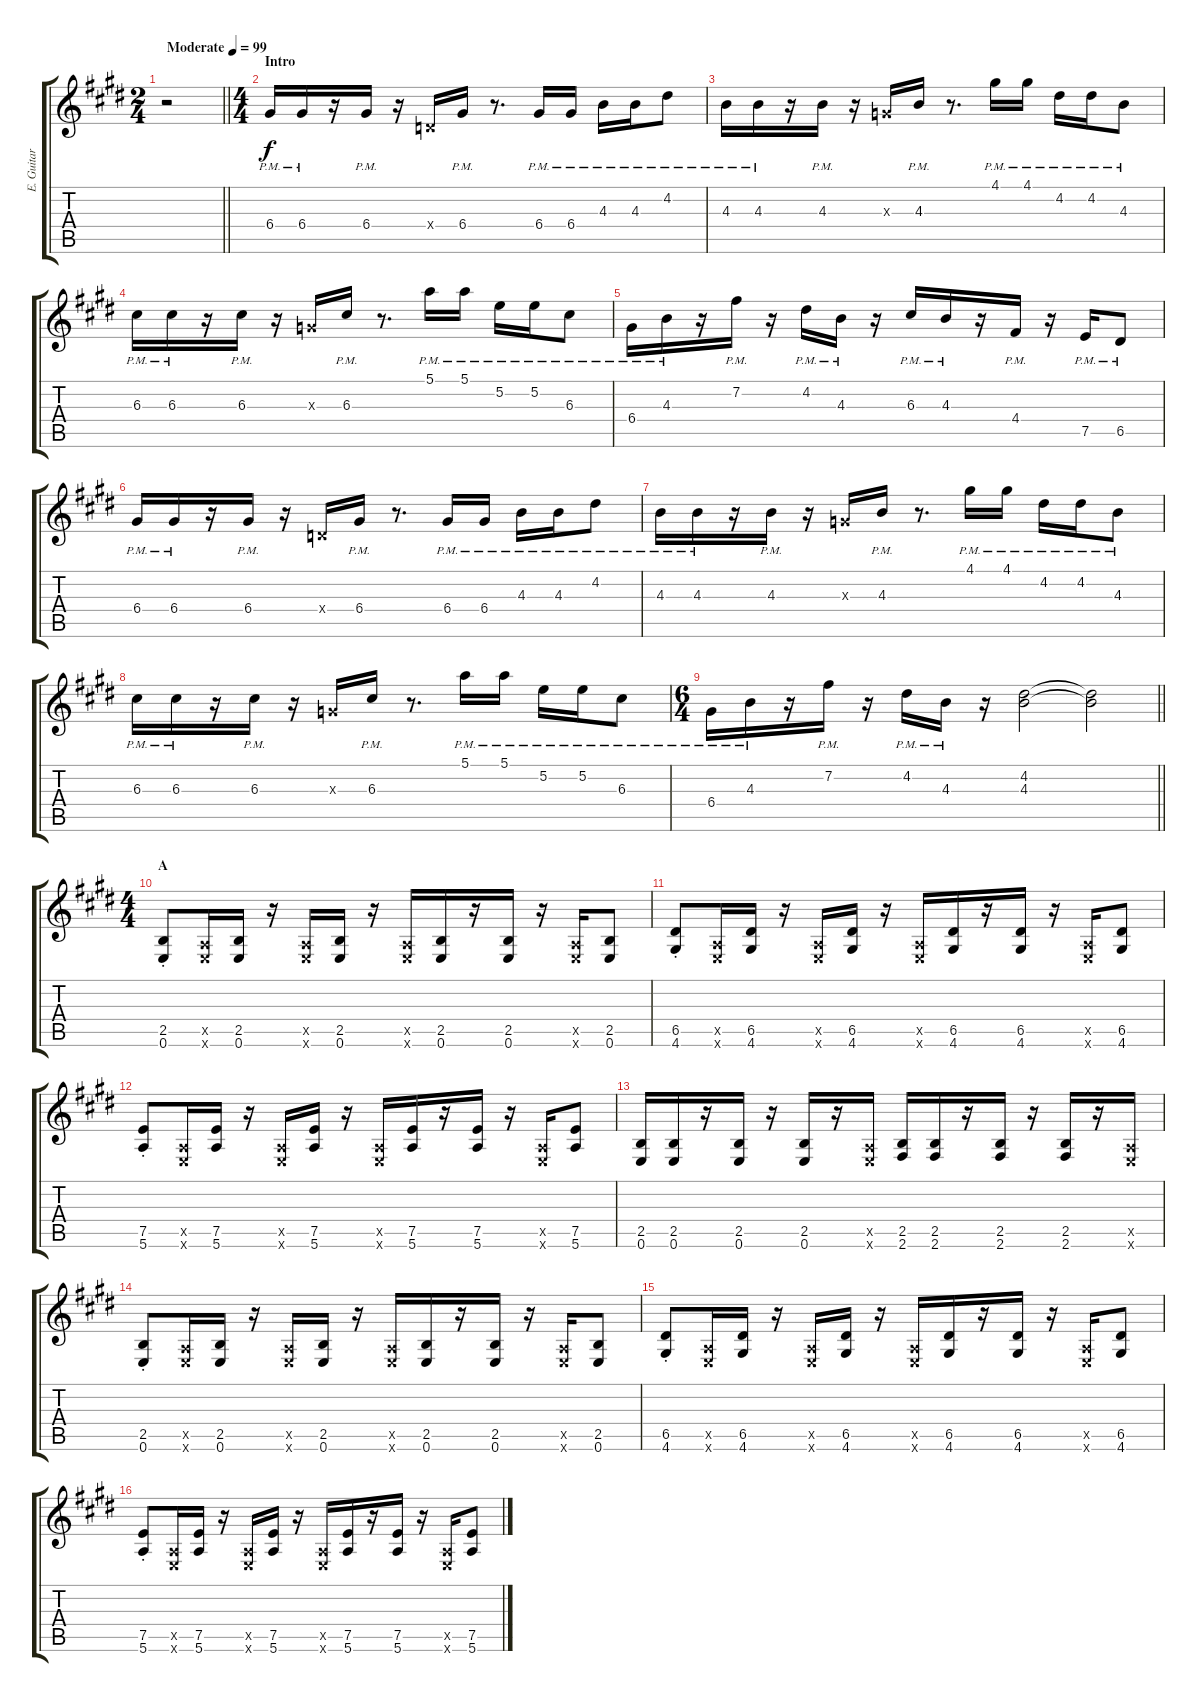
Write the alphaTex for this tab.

\track ("E. Guitar II" "E. Guitar ") {instrument overdrivenguitar}
\staff {score tabs}
\tuning (E4 B3 G3 D3 A2 E2) {hide}
\ts (2 4)
\tempo (99 "Moderate")
\clef g2
\barLineRight lightlight
\ks e
r.2{dy f instrument overdrivenguitar} |
\ts (4 4)
\section ("" "Intro")
6.4{pm}.16 6.4{pm}.16 r.16 6.4{pm}.16 r.16 0.4{x}.16 6.4{pm}.16 r.8{d} 6.4{pm}.16 6.4{pm}.16 4.3{pm}.16 4.3{pm}.16 4.2{pm}.8 |
4.3{pm}.16 4.3{pm}.16 r.16 4.3{pm}.16 r.16 0.3{x}.16 4.3{pm}.16 r.8{d} 4.1{pm}.16 4.1{pm}.16 4.2{pm}.16 4.2{pm}.16 4.3{pm}.8 |
6.3{pm}.16 6.3{pm}.16 r.16 6.3{pm}.16 r.16 0.3{x}.16 6.3{pm}.16 r.8{d} 5.1{pm}.16 5.1{pm}.16 5.2{pm}.16 5.2{pm}.16 6.3{pm}.8 |
6.4{pm}.16 4.3{pm}.16 r.16 7.2{pm}.16 r.16 4.2{pm}.16 4.3{pm}.16 r.16 6.3{pm}.16 4.3{pm}.16 r.16 4.4{pm}.16 r.16 7.5{pm}.16 6.5{pm}.8 |
6.4{pm}.16 6.4{pm}.16 r.16 6.4{pm}.16 r.16 0.4{x}.16 6.4{pm}.16 r.8{d} 6.4{pm}.16 6.4{pm}.16 4.3{pm}.16 4.3{pm}.16 4.2{pm}.8 |
4.3{pm}.16 4.3{pm}.16 r.16 4.3{pm}.16 r.16 0.3{x}.16 4.3{pm}.16 r.8{d} 4.1{pm}.16 4.1{pm}.16 4.2{pm}.16 4.2{pm}.16 4.3{pm}.8 |
6.3{pm}.16 6.3{pm}.16 r.16 6.3{pm}.16 r.16 0.3{x}.16 6.3{pm}.16 r.8{d} 5.1{pm}.16 5.1{pm}.16 5.2{pm}.16 5.2{pm}.16 6.3{pm}.8 |
\ts (6 4)
\barLineRight lightlight
6.4{pm}.16 4.3{pm}.16 r.16 7.2{pm}.16 r.16 4.2{pm}.16 4.3{pm}.16 r.16 (4.2 4.3).2 (4.2{t} 4.3{t}).2 |
\ts (4 4)
\section ("" "A")
(2.5{st} 0.6{st}).8 (0.5{x} 0.6{x}).16 (2.5 0.6).16 r.16 (0.5{x} 0.6{x}).16 (2.5 0.6).16 r.16 (0.5{x} 0.6{x}).16 (2.5 0.6).16 r.16 (2.5 0.6).16 r.16 (0.5{x} 0.6{x}).16 (2.5 0.6).8 |
(6.5{st} 4.6{st}).8 (0.5{x} 0.6{x}).16 (6.5 4.6).16 r.16 (0.5{x} 0.6{x}).16 (6.5 4.6).16 r.16 (0.5{x} 0.6{x}).16 (6.5 4.6).16 r.16 (6.5 4.6).16 r.16 (0.5{x} 0.6{x}).16 (6.5 4.6).8 |
(7.5{st} 5.6{st}).8 (0.5{x} 0.6{x}).16 (7.5 5.6).16 r.16 (0.5{x} 0.6{x}).16 (7.5 5.6).16 r.16 (0.5{x} 0.6{x}).16 (7.5 5.6).16 r.16 (7.5 5.6).16 r.16 (0.5{x} 0.6{x}).16 (7.5 5.6).8 |
(2.5 0.6).16 (2.5 0.6).16 r.16 (2.5 0.6).16 r.16 (2.5 0.6).16 r.16 (0.5{x} 0.6{x}).16 (2.5 2.6).16 (2.5 2.6).16 r.16 (2.5 2.6).16 r.16 (2.5 2.6).16 r.16 (0.5{x} 0.6{x}).16 |
(2.5{st} 0.6{st}).8 (0.5{x} 0.6{x}).16 (2.5 0.6).16 r.16 (0.5{x} 0.6{x}).16 (2.5 0.6).16 r.16 (0.5{x} 0.6{x}).16 (2.5 0.6).16 r.16 (2.5 0.6).16 r.16 (0.5{x} 0.6{x}).16 (2.5 0.6).8 |
(6.5{st} 4.6{st}).8 (0.5{x} 0.6{x}).16 (6.5 4.6).16 r.16 (0.5{x} 0.6{x}).16 (6.5 4.6).16 r.16 (0.5{x} 0.6{x}).16 (6.5 4.6).16 r.16 (6.5 4.6).16 r.16 (0.5{x} 0.6{x}).16 (6.5 4.6).8 |
(7.5{st} 5.6{st}).8 (0.5{x} 0.6{x}).16 (7.5 5.6).16 r.16 (0.5{x} 0.6{x}).16 (7.5 5.6).16 r.16 (0.5{x} 0.6{x}).16 (7.5 5.6).16 r.16 (7.5 5.6).16 r.16 (0.5{x} 0.6{x}).16 (7.5 5.6).8
